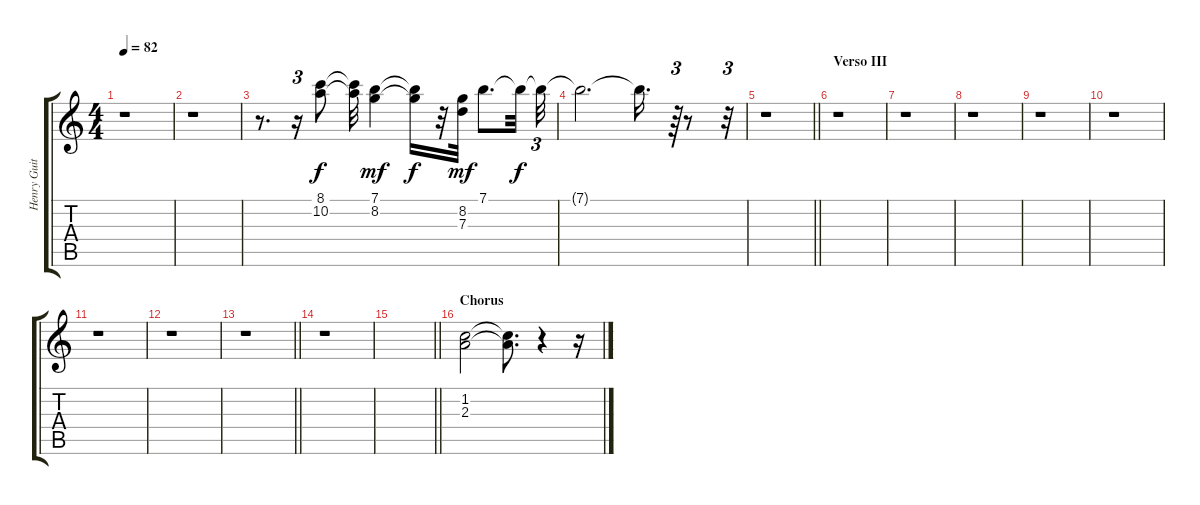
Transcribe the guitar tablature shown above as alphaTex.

\track ("Henry Guitar III" "Henry Guit") {instrument acousticguitarsteel}
\staff {score tabs}
\tuning (E4 B3 G3 D3 A2 E2) {hide}
\ts (4 4)
\tempo 82
\clef g2
\ks c
r.1{dy f} |
r.1 |
r.8{d} r.16{tu (3 2)} (8.1 10.2).8 (8.1{t} 10.2{t}).32 (7.1 8.2).4{dy mf} (7.1{t} 8.2{t}).16{dy f} r.32 (8.2 7.3).32{dy mf} 7.1.8{d} 7.1{t}.32{dy f} 7.1{t}.32{tu (3 2)} |
7.1{t}.2{d} 7.1{t}.16{d} r.64{tu (3 2)} r.8 r.32{tu (3 2)} |
\barLineRight lightlight
r.1 |
\section ("" "Verso III")
r.1 |
r.1 |
r.1 |
r.1 |
r.1 |
r.1 |
r.1 |
\barLineRight lightlight
r.1 |
r.1 |
\barLineRight lightlight
|
\section ("" "Chorus")
(1.2 2.3).2 (1.2{t} 2.3{t}).8{d} r.4 r.16
